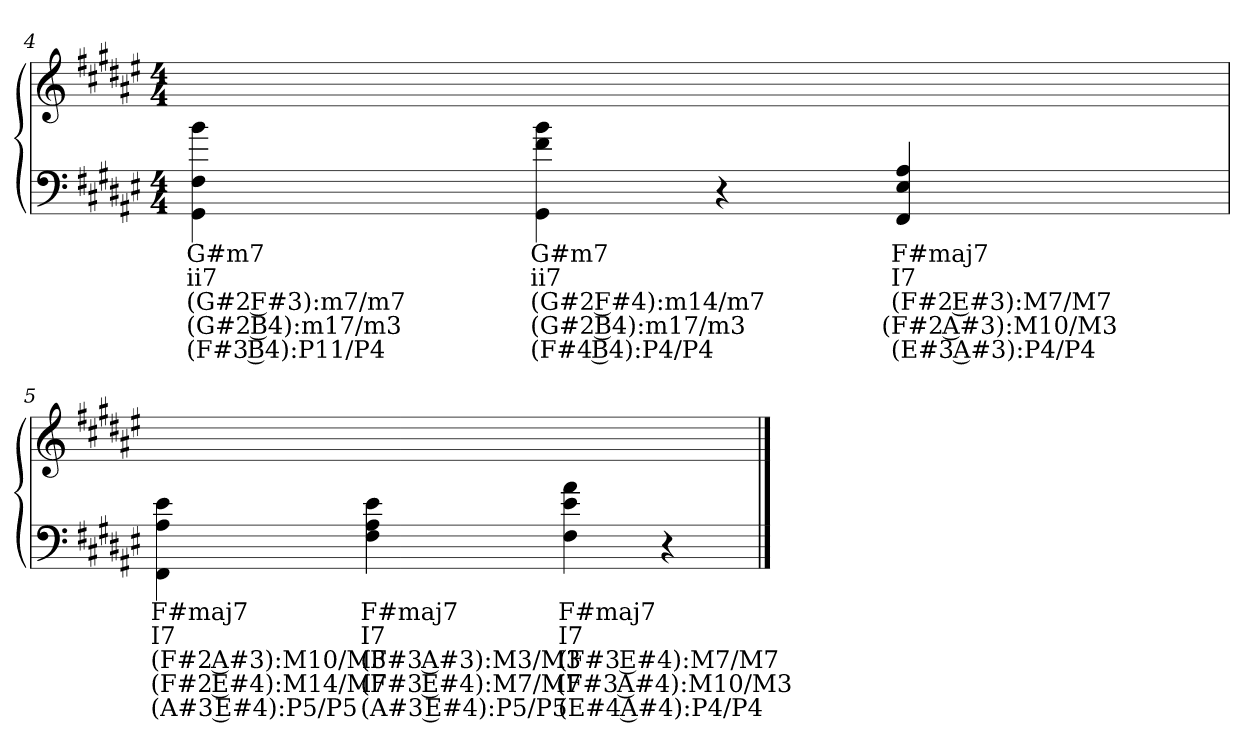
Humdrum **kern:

**kern	**text	**text	**text	**text	**text	**kern
*part2	*part2	*part2	*part2	*part2	*part2	*part1
*staff2	*staff2	*staff2	*staff2	*staff2	*staff2	*staff1
*clefF4	*	*	*	*	*	*clefG2
*k[f#c#g#d#a#e#]	*	*	*	*	*	*k[f#c#g#d#a#e#]
*F#:	*	*	*	*	*	*F#:
*M4/4	*	*	*	*	*	*M4/4
=4	=4	=4	=4	=4	=4	=4
4GG# 4F# 4b	G#m7	ii7	(G#2 F#3):m7/m7	(G#2 B4):m17/m3	(F#3 B4):P11/P4	1ryy
4GG# 4f# 4b	G#m7	ii7	(G#2 F#4):m14/m7	(G#2 B4):m17/m3	(F#4 B4):P4/P4	.
4r	.	.	.	.	.	.
4FF# 4E# 4A#	F#maj7	I7	(F#2 E#3):M7/M7	(F#2 A#3):M10/M3	(E#3 A#3):P4/P4	.
=5	=5	=5	=5	=5	=5	=5
4FF# 4A# 4e#	F#maj7	I7	(F#2 A#3):M10/M3	(F#2 E#4):M14/M7	(A#3 E#4):P5/P5	1ryy
4F# 4A# 4e#	F#maj7	I7	(F#3 A#3):M3/M3	(F#3 E#4):M7/M7	(A#3 E#4):P5/P5	.
4F# 4e# 4a#	F#maj7	I7	(F#3 E#4):M7/M7	(F#3 A#4):M10/M3	(E#4 A#4):P4/P4	.
4r	.	.	.	.	.	.
==	==	==	==	==	==	==
*-	*-	*-	*-	*-	*-	*-
